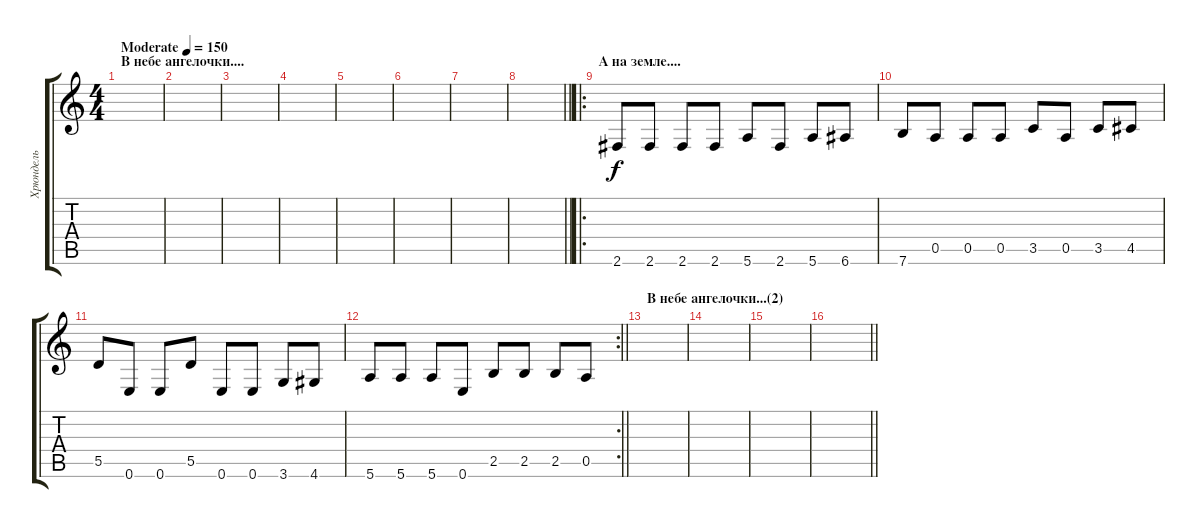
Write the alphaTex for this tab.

\track ("Хрюндель" "Хрюндель") {instrument overdrivenguitar}
\staff {score tabs}
\tuning (E4 B3 G3 D3 A2 E2) {hide}
\ts (4 4)
\section ("" "В небе ангелочки....")
\tempo (150 "Moderate")
\clef g2
\ks c
|
|
|
|
|
|
|
\barLineRight lightlight
|
\ro
\section ("" "А на земле....")
2.6.8 2.6.8 2.6.8 2.6.8 5.6.8 2.6.8 5.6.8 6.6.8 |
7.6.8 0.5.8 0.5.8 0.5.8 3.5.8 0.5.8 3.5.8 4.5.8 |
5.5.8 0.6.8 0.6.8 5.5.8 0.6.8 0.6.8 3.6.8 4.6.8 |
\rc 2
\barLineRight lightlight
5.6.8 5.6.8 5.6.8 0.6.8 2.5.8 2.5.8 2.5.8 0.5.8 |
\section ("" "В небе ангелочки...(2)")
|
|
|
\barLineRight lightlight
